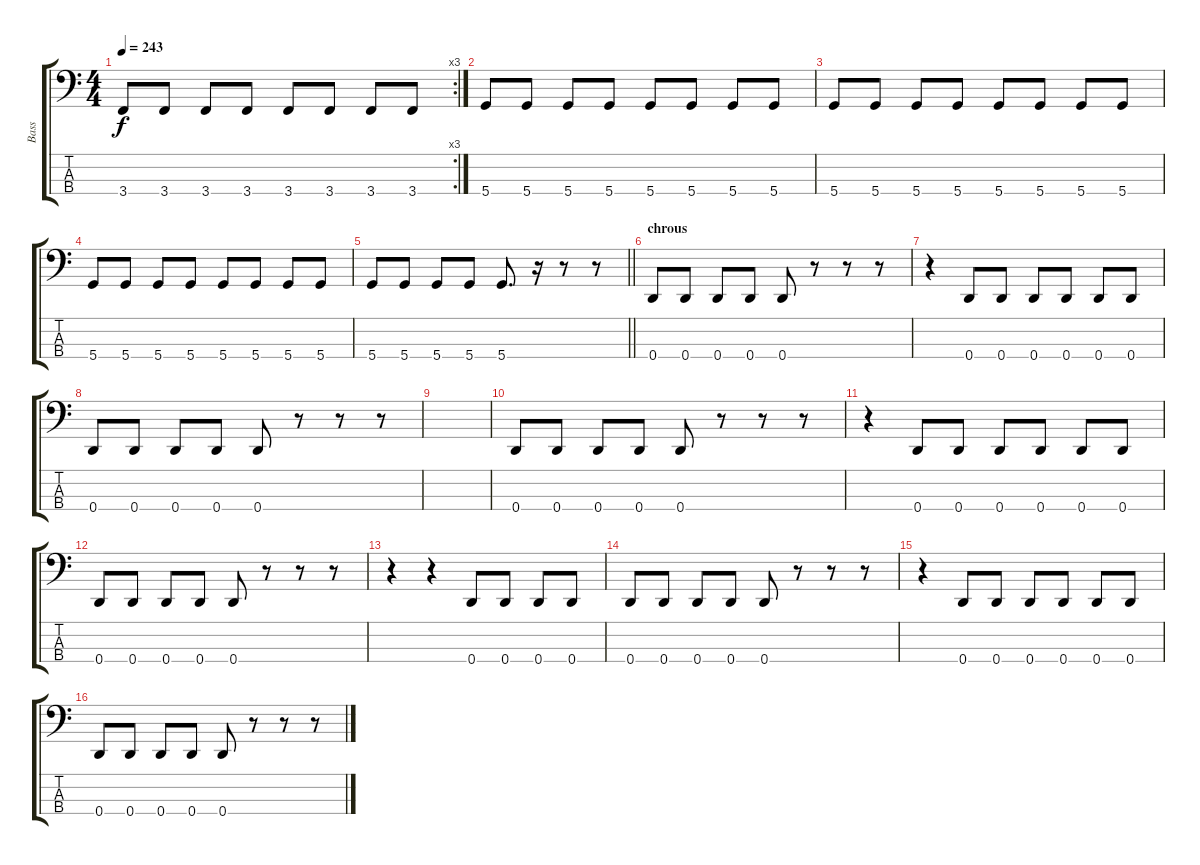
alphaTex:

\track ("Bass" "Bass") {instrument electricbasspick}
\staff {score tabs}
\tuning (G2 D2 A1 D1) {hide}
\rc 3
\ts (4 4)
\tempo 243
\clef f4
\ks c
3.4.8{dy f} 3.4.8 3.4.8 3.4.8 3.4.8 3.4.8 3.4.8 3.4.8 |
5.4.8 5.4.8 5.4.8 5.4.8 5.4.8 5.4.8 5.4.8 5.4.8 |
5.4.8 5.4.8 5.4.8 5.4.8 5.4.8 5.4.8 5.4.8 5.4.8 |
5.4.8 5.4.8 5.4.8 5.4.8 5.4.8 5.4.8 5.4.8 5.4.8 |
\barLineRight lightlight
5.4.8 5.4.8 5.4.8 5.4.8 5.4.8{d} r.16 r.8 r.8 |
\section ("" "chrous")
0.4.8 0.4.8 0.4.8 0.4.8 0.4.8 r.8 r.8 r.8 |
r.4 0.4.8 0.4.8 0.4.8 0.4.8 0.4.8 0.4.8 |
0.4.8 0.4.8 0.4.8 0.4.8 0.4.8 r.8 r.8 r.8 |
|
0.4.8 0.4.8 0.4.8 0.4.8 0.4.8 r.8 r.8 r.8 |
r.4 0.4.8 0.4.8 0.4.8 0.4.8 0.4.8 0.4.8 |
0.4.8 0.4.8 0.4.8 0.4.8 0.4.8 r.8 r.8 r.8 |
r.4 r.4 0.4.8 0.4.8 0.4.8 0.4.8 |
0.4.8 0.4.8 0.4.8 0.4.8 0.4.8 r.8 r.8 r.8 |
r.4 0.4.8 0.4.8 0.4.8 0.4.8 0.4.8 0.4.8 |
0.4.8 0.4.8 0.4.8 0.4.8 0.4.8 r.8 r.8 r.8
